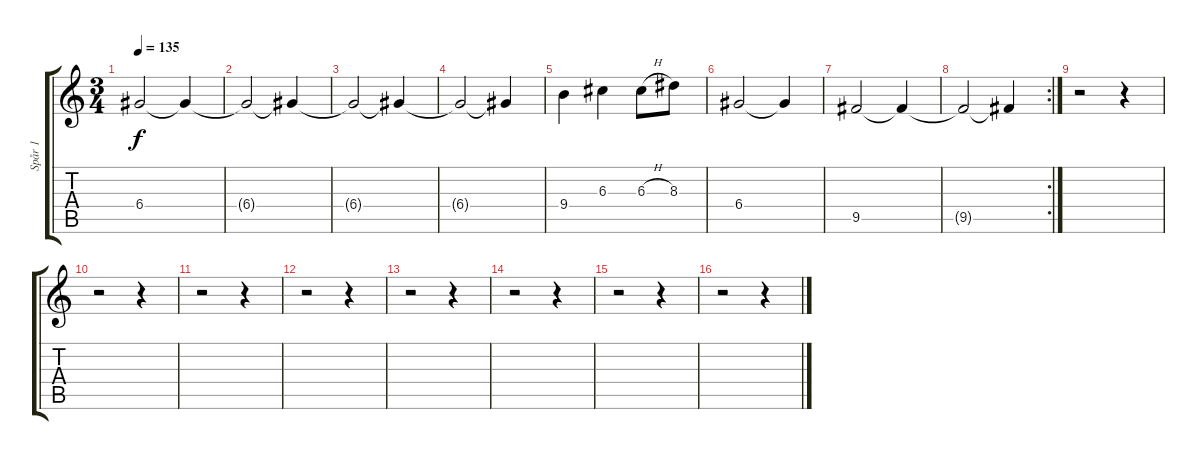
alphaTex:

\track ("Spår 1" "Spår 1") {instrument acousticguitarnylon}
\staff {score tabs}
\tuning (E4 B3 G3 D3 A2 E2) {hide}
\ts (3 4)
\tempo 135
\clef g2
\ks c
6.4.2{dy f} 6.4{t}.4 |
6.4{t}.2 6.4{t}.4 |
6.4{t}.2 6.4{t}.4 |
6.4{t}.2 6.4{t}.4 |
9.4.4 6.3.4 6.3{h}.8 8.3.8 |
6.4.2 6.4{t}.4 |
9.5.2 9.5{t}.4 |
\rc 2
9.5{t}.2 9.5{t}.4 |
r.2 r.4 |
r.2 r.4 |
r.2 r.4 |
r.2 r.4 |
r.2 r.4 |
r.2 r.4 |
r.2 r.4 |
r.2 r.4
